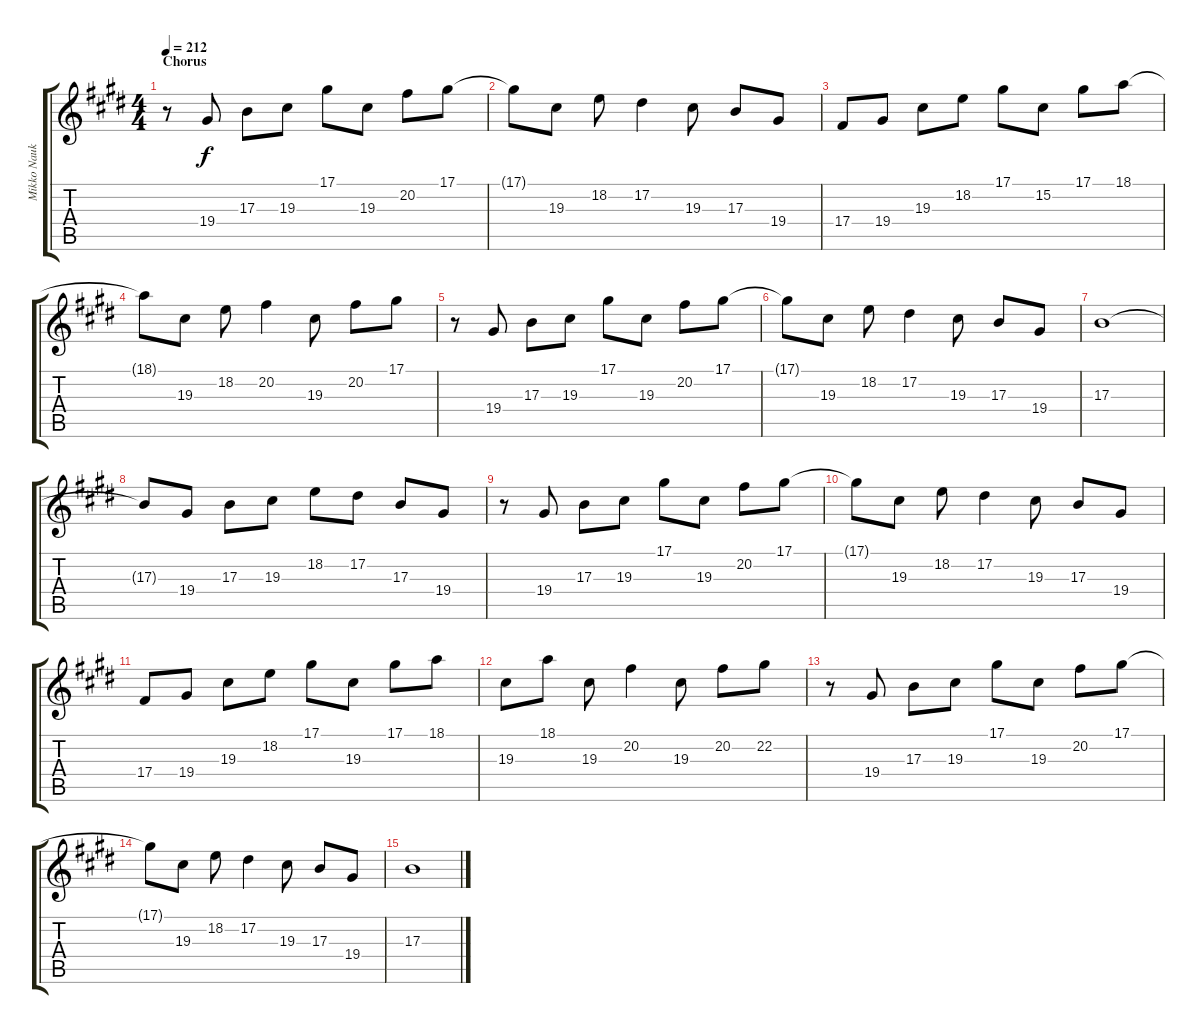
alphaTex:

\track ("Mikko Naukkarinen - Keyboards" "Mikko Nauk") {instrument lead1square}
\staff {score tabs}
\tuning (Eb4 Bb3 Gb3 Db3 Ab2 Eb2) {hide}
\ts (4 4)
\section ("" "Chorus")
\tempo 212
\clef g2
\ks c#minor
r.8{dy f volume 11 balance 10 instrument lead1square} 19.4.8 17.3.8 19.3.8 17.1.8 19.3.8 20.2.8 17.1.8 |
17.1{t}.8 19.3.8 18.2.8 17.2.4 19.3.8 17.3.8 19.4.8 |
17.4.8 19.4.8 19.3.8 18.2.8 17.1.8 15.2.8 17.1.8 18.1.8 |
18.1{t}.8 19.3.8 18.2.8 20.2.4 19.3.8 20.2.8 17.1.8 |
r.8 19.4.8 17.3.8 19.3.8 17.1.8 19.3.8 20.2.8 17.1.8 |
17.1{t}.8 19.3.8 18.2.8 17.2.4 19.3.8 17.3.8 19.4.8 |
17.3.1 |
17.3{t}.8 19.4.8 17.3.8 19.3.8 18.2.8 17.2.8 17.3.8 19.4.8 |
r.8 19.4.8 17.3.8 19.3.8 17.1.8 19.3.8 20.2.8 17.1.8 |
17.1{t}.8 19.3.8 18.2.8 17.2.4 19.3.8 17.3.8 19.4.8 |
17.4.8 19.4.8 19.3.8 18.2.8 17.1.8 19.3.8 17.1.8 18.1.8 |
19.3.8 18.1.8 19.3.8 20.2.4 19.3.8 20.2.8 22.2.8 |
r.8 19.4.8 17.3.8 19.3.8 17.1.8 19.3.8 20.2.8 17.1.8 |
17.1{t}.8 19.3.8 18.2.8 17.2.4 19.3.8 17.3.8 19.4.8 |
17.3.1
